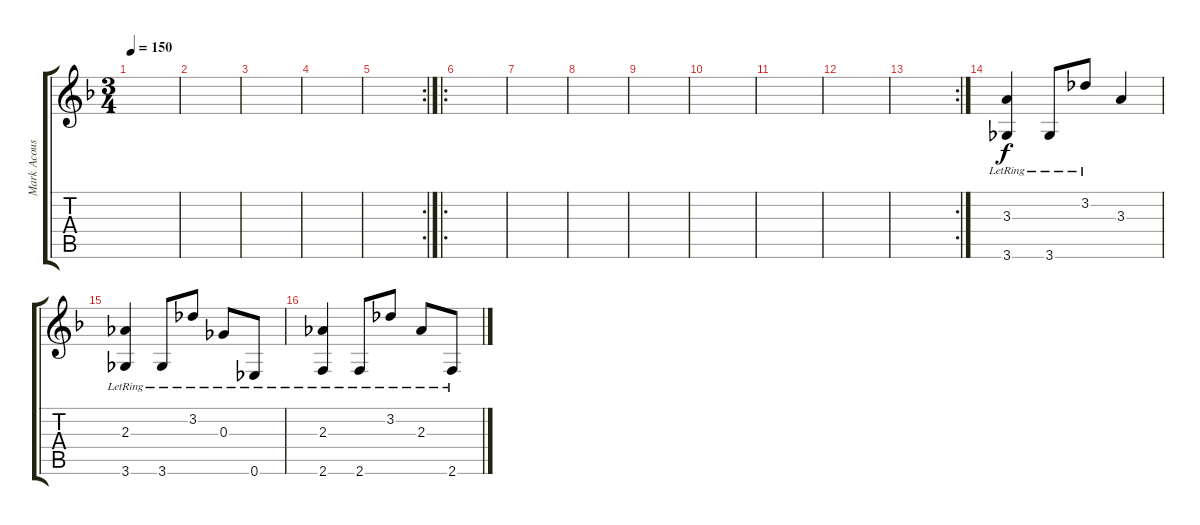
\track ("Mark Acoustic" "Mark Acous") {instrument acousticguitarsteel}
\staff {score tabs}
\tuning (Eb4 Bb3 Gb3 Db3 Ab2 Eb2) {hide}
\ts (3 4)
\tempo 150
\clef g2
\ks dminor
|
|
|
|
\rc 2
|
\ro
|
|
|
|
|
|
|
\rc 2
|
(3.3{lr} 3.6{lr}).4 3.6{lr}.8 3.2{lr}.8 3.3.4 |
(2.3{lr} 3.6{lr}).4 3.6{lr}.8 3.2{lr}.8 0.3{lr}.8 0.6{lr}.8 |
(2.3{lr} 2.6{lr}).4 2.6{lr}.8 3.2{lr}.8 2.3{lr}.8 2.6{lr}.8
